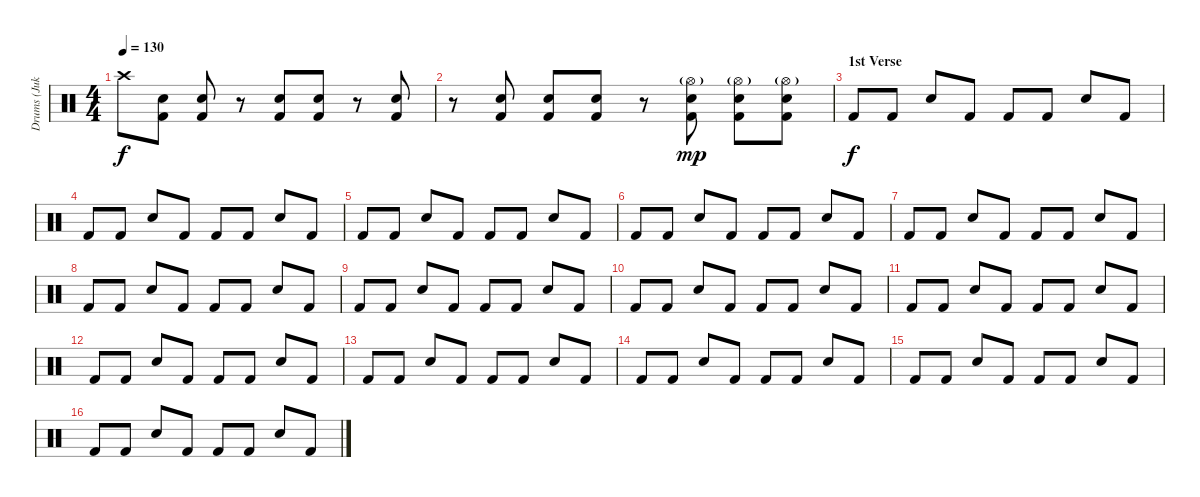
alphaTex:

\track ("Drums (Jukka Nevalainen)" "Drums (Juk") {instrument percussion}
\staff {score}
\articulation defaults
\ts (4 4)
\tempo 130
\clef neutral
\ks c "Crash high (hit)".8{dy f}
("Electric Snare (hit)" "Kick (hit) 2").8 ("Electric Snare (hit)" "Kick (hit) 2").8 r.8 ("Electric Snare (hit)" "Kick (hit) 2").8 ("Electric Snare (hit)" "Kick (hit) 2").8 r.8 ("Electric Snare (hit)" "Kick (hit) 2").8 |
r.8 ("Electric Snare (hit)" "Kick (hit) 2").8 ("Electric Snare (hit)" "Kick (hit) 2").8 ("Electric Snare (hit)" "Kick (hit) 2").8 r.8 ("Hi-Hat (open)"{g} "Electric Snare (hit)" "Kick (hit) 2").8{dy mp} ("Hi-Hat (open)"{g} "Electric Snare (hit)" "Kick (hit) 2").8 ("Hi-Hat (open)"{g} "Electric Snare (hit)" "Kick (hit) 2").8 |
\section ("" "1st Verse")
"Kick (hit) 2".8{dy f} "Kick (hit) 2".8 "Electric Snare (hit)".8 "Kick (hit) 2".8 "Kick (hit) 2".8 "Kick (hit) 2".8 "Electric Snare (hit)".8 "Kick (hit) 2".8 |
"Kick (hit) 2".8 "Kick (hit) 2".8 "Electric Snare (hit)".8 "Kick (hit) 2".8 "Kick (hit) 2".8 "Kick (hit) 2".8 "Electric Snare (hit)".8 "Kick (hit) 2".8 |
"Kick (hit) 2".8 "Kick (hit) 2".8 "Electric Snare (hit)".8 "Kick (hit) 2".8 "Kick (hit) 2".8 "Kick (hit) 2".8 "Electric Snare (hit)".8 "Kick (hit) 2".8 |
"Kick (hit) 2".8 "Kick (hit) 2".8 "Electric Snare (hit)".8 "Kick (hit) 2".8 "Kick (hit) 2".8 "Kick (hit) 2".8 "Electric Snare (hit)".8 "Kick (hit) 2".8 |
"Kick (hit) 2".8 "Kick (hit) 2".8 "Electric Snare (hit)".8 "Kick (hit) 2".8 "Kick (hit) 2".8 "Kick (hit) 2".8 "Electric Snare (hit)".8 "Kick (hit) 2".8 |
"Kick (hit) 2".8 "Kick (hit) 2".8 "Electric Snare (hit)".8 "Kick (hit) 2".8 "Kick (hit) 2".8 "Kick (hit) 2".8 "Electric Snare (hit)".8 "Kick (hit) 2".8 |
"Kick (hit) 2".8 "Kick (hit) 2".8 "Electric Snare (hit)".8 "Kick (hit) 2".8 "Kick (hit) 2".8 "Kick (hit) 2".8 "Electric Snare (hit)".8 "Kick (hit) 2".8 |
"Kick (hit) 2".8 "Kick (hit) 2".8 "Electric Snare (hit)".8 "Kick (hit) 2".8 "Kick (hit) 2".8 "Kick (hit) 2".8 "Electric Snare (hit)".8 "Kick (hit) 2".8 |
"Kick (hit) 2".8 "Kick (hit) 2".8 "Electric Snare (hit)".8 "Kick (hit) 2".8 "Kick (hit) 2".8 "Kick (hit) 2".8 "Electric Snare (hit)".8 "Kick (hit) 2".8 |
"Kick (hit) 2".8 "Kick (hit) 2".8 "Electric Snare (hit)".8 "Kick (hit) 2".8 "Kick (hit) 2".8 "Kick (hit) 2".8 "Electric Snare (hit)".8 "Kick (hit) 2".8 |
"Kick (hit) 2".8 "Kick (hit) 2".8 "Electric Snare (hit)".8 "Kick (hit) 2".8 "Kick (hit) 2".8 "Kick (hit) 2".8 "Electric Snare (hit)".8 "Kick (hit) 2".8 |
"Kick (hit) 2".8 "Kick (hit) 2".8 "Electric Snare (hit)".8 "Kick (hit) 2".8 "Kick (hit) 2".8 "Kick (hit) 2".8 "Electric Snare (hit)".8 "Kick (hit) 2".8 |
"Kick (hit) 2".8 "Kick (hit) 2".8 "Electric Snare (hit)".8 "Kick (hit) 2".8 "Kick (hit) 2".8 "Kick (hit) 2".8 "Electric Snare (hit)".8 "Kick (hit) 2".8 |
"Kick (hit) 2".8 "Kick (hit) 2".8 "Electric Snare (hit)".8 "Kick (hit) 2".8 "Kick (hit) 2".8 "Kick (hit) 2".8 "Electric Snare (hit)".8 "Kick (hit) 2".8
